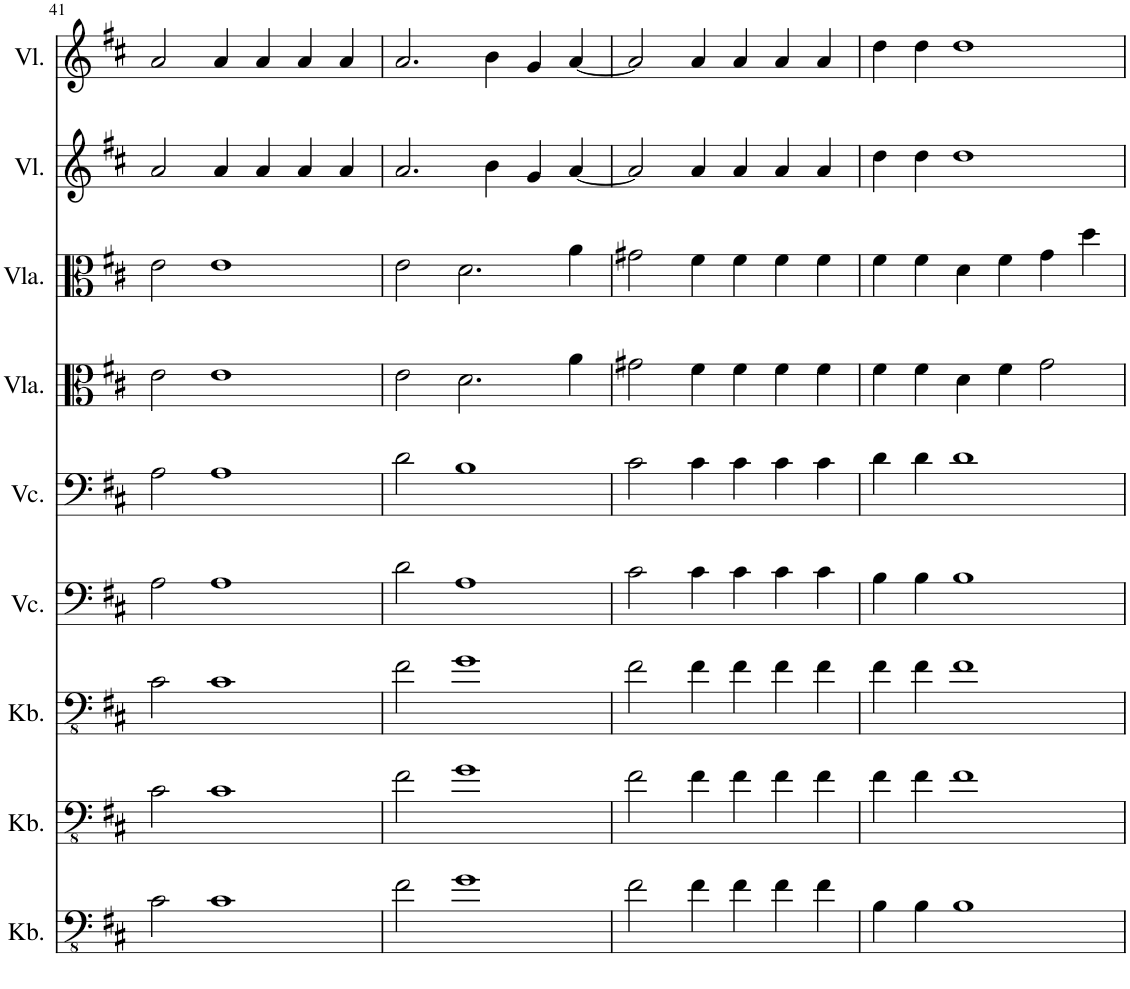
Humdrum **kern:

**kern	**kern	**kern	**kern	**kern	**kern	**kern	**kern	**kern
*part9	*part8	*part7	*part6	*part5	*part4	*part3	*part2	*part1
*staff9	*staff8	*staff7	*staff6	*staff5	*staff4	*staff3	*staff2	*staff1
*I"Kontrabass, Bass 3	*I"Kontrabass, Bass 2	*I"Kontrabass, Bass 1	*I"Violoncello, Tenor 2	*I"Violoncello, Tenor 1	*I"Bratsche, Alt 2	*I"Bratsche, Alt 1	*I"Violine, Sopran 2	*I"Violine, Sopran 1
*I'Kb.	*I'Kb.	*I'Kb.	*I'Vc.	*I'Vc.	*	*	*I'Vl.	*I'Vl.
!!LO:PB:g=z
*clefFv4	*clefFv4	*clefFv4	*clefF4	*clefF4	*clefC3	*clefC3	*clefG2	*clefG2
*Trd7c12	*Trd7c12	*Trd7c12	*	*	*	*	*	*
*k[f#c#]	*k[f#c#]	*k[f#c#]	*k[f#c#]	*k[f#c#]	*k[f#c#]	*k[f#c#]	*k[f#c#]	*k[f#c#]
*M3/2	*M3/2	*M3/2	*M3/2	*M3/2	*M3/2	*M3/2	*M3/2	*M3/2
=41	=41	=41	=41	=41	=41	=41	=41	=41
2C#\	2C#\	2C#\	2A\	2A\	2e\	2e\	2a/	2a/
1C#	1C#	1C#	1A	1A	1e	1e	4a/	4a/
.	.	.	.	.	.	.	4a/	4a/
.	.	.	.	.	.	.	4a/	4a/
.	.	.	.	.	.	.	4a/	4a/
=42	=42	=42	=42	=42	=42	=42	=42	=42
2F#\	2F#\	2F#\	2d\	2d\	2e\	2e\	2.a/	2.a/
1G	1G	1G	1A	1B	2.d\	2.d\	.	.
.	.	.	.	.	.	.	4b\	4b\
.	.	.	.	.	.	.	4g/	4g/
.	.	.	.	.	4a\	4a\	[4a/	[4a/
=43	=43	=43	=43	=43	=43	=43	=43	=43
2F#\	2F#\	2F#\	2c#\	2c#\	2g#X\	2g#X\	2a/]	2a/]
4F#\	4F#\	4F#\	4c#\	4c#\	4f#\	4f#\	4a/	4a/
4F#\	4F#\	4F#\	4c#\	4c#\	4f#\	4f#\	4a/	4a/
4F#\	4F#\	4F#\	4c#\	4c#\	4f#\	4f#\	4a/	4a/
4F#\	4F#\	4F#\	4c#\	4c#\	4f#\	4f#\	4a/	4a/
=44	=44	=44	=44	=44	=44	=44	=44	=44
4BB\	4F#\	4F#\	4B\	4d\	4f#\	4f#\	4dd\	4dd\
4BB\	4F#\	4F#\	4B\	4d\	4f#\	4f#\	4dd\	4dd\
1BB	1F#	1F#	1B	1d	4d\	4d\	1dd	1dd
.	.	.	.	.	4f#\	4f#\	.	.
.	.	.	.	.	2g\	4g\	.	.
.	.	.	.	.	.	4dd\	.	.
=	=	=	=	=	=	=	=	=
*-	*-	*-	*-	*-	*-	*-	*-	*-
